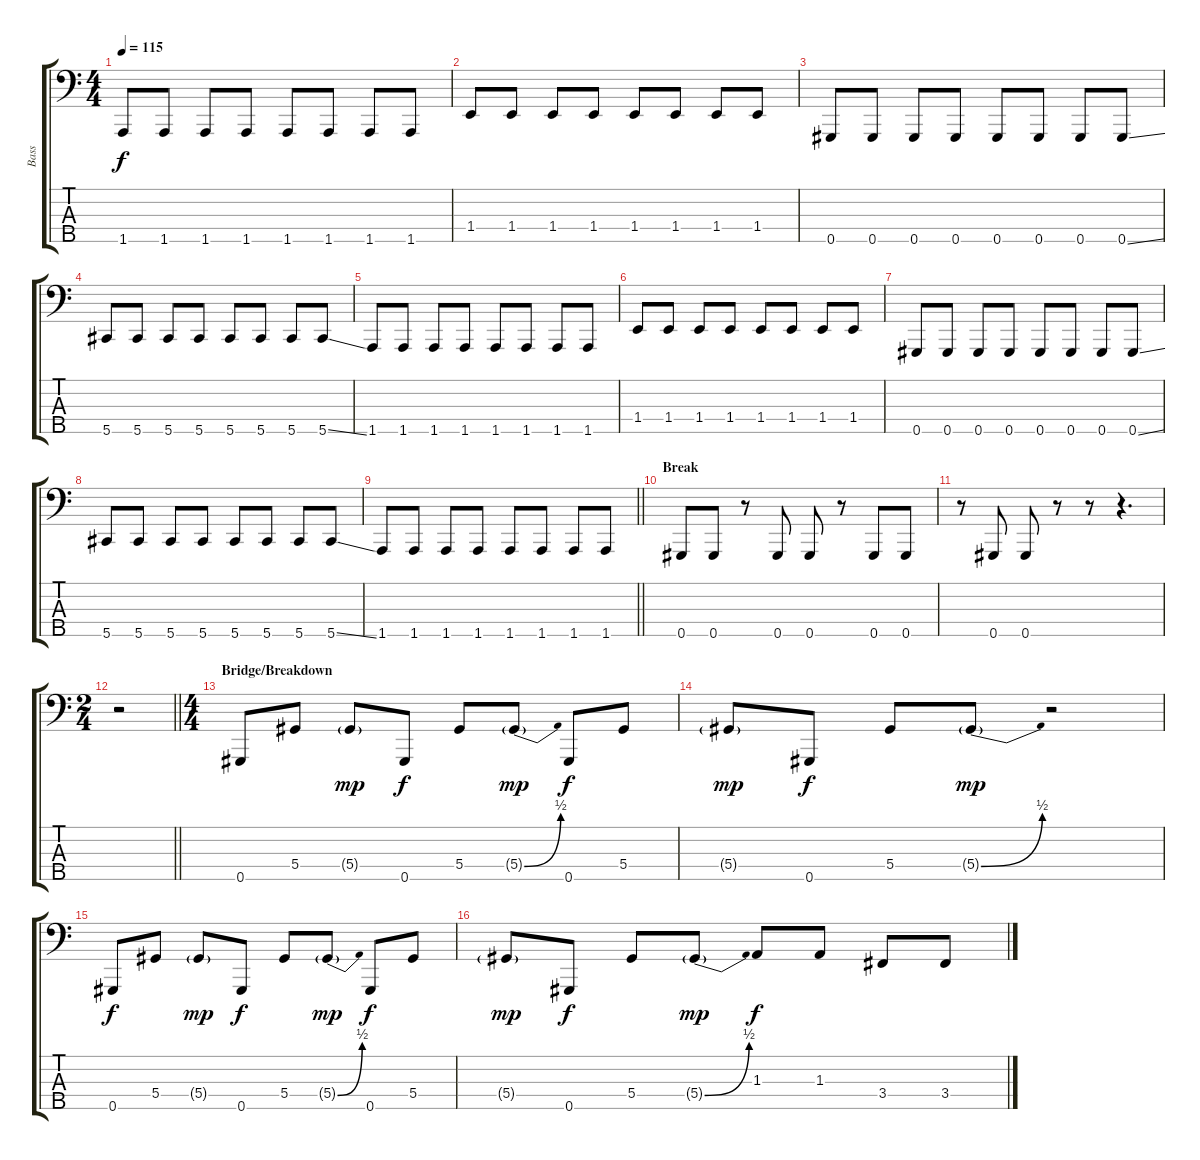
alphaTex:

\track ("Bass" "Bass") {instrument electricbassfinger}
\staff {score tabs}
\tuning (Gb2 Db2 Ab1 Eb1 Ab0) {hide}
\ts (4 4)
\tempo 115
\clef f4
\ks c
1.5.8{dy f} 1.5.8 1.5.8 1.5.8 1.5.8 1.5.8 1.5.8 1.5.8 |
1.4.8 1.4.8 1.4.8 1.4.8 1.4.8 1.4.8 1.4.8 1.4.8 |
0.5.8 0.5.8 0.5.8 0.5.8 0.5.8 0.5.8 0.5.8 0.5{ss}.8 |
5.5.8 5.5.8 5.5.8 5.5.8 5.5.8 5.5.8 5.5.8 5.5{ss}.8 |
1.5.8 1.5.8 1.5.8 1.5.8 1.5.8 1.5.8 1.5.8 1.5.8 |
1.4.8 1.4.8 1.4.8 1.4.8 1.4.8 1.4.8 1.4.8 1.4.8 |
0.5.8 0.5.8 0.5.8 0.5.8 0.5.8 0.5.8 0.5.8 0.5{ss}.8 |
5.5.8 5.5.8 5.5.8 5.5.8 5.5.8 5.5.8 5.5.8 5.5{ss}.8 |
\barLineRight lightlight
1.5.8 1.5.8 1.5.8 1.5.8 1.5.8 1.5.8 1.5.8 1.5.8 |
\section ("" "Break")
0.5.8 0.5.8 r.8 0.5.8 0.5.8 r.8 0.5.8 0.5.8 |
r.8 0.5.8 0.5.8 r.8 r.8 r.4{d} |
\ts (2 4)
\barLineRight lightlight
r.2 |
\ts (4 4)
\section ("" "Bridge/Breakdown")
0.5.8 5.4.8 5.4{g}.8{dy mp} 0.5.8{dy f} 5.4.8 5.4{be (bend 0 0 60 2) g}.8{dy mp} 0.5.8{dy f} 5.4.8 |
5.4{g}.8{dy mp} 0.5.8{dy f} 5.4.8 5.4{be (bend 0 0 60 2) g}.8{dy mp} r.2 |
0.5.8{dy f} 5.4.8 5.4{g}.8{dy mp} 0.5.8{dy f} 5.4.8 5.4{be (bend 0 0 60 2) g}.8{dy mp} 0.5.8{dy f} 5.4.8 |
5.4{g}.8{dy mp} 0.5.8{dy f} 5.4.8 5.4{be (bend 0 0 60 2) g}.8{dy mp} 1.3.8{dy f} 1.3.8 3.4.8 3.4.8
